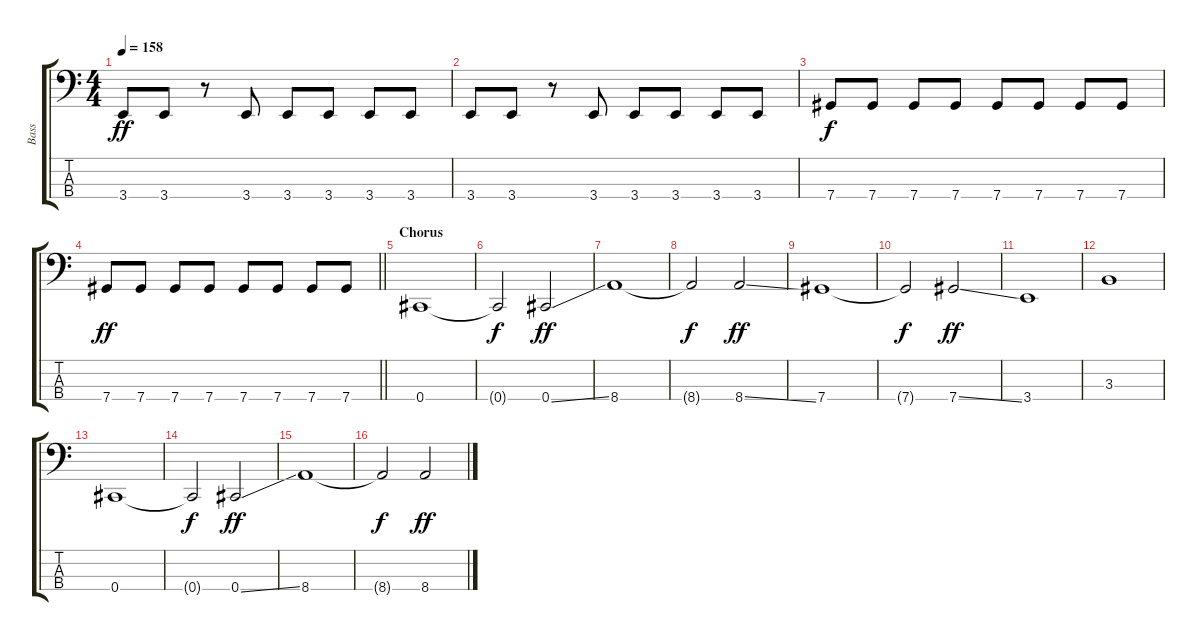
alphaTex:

\track ("Bass" "Bass") {instrument electricbassfinger}
\staff {score tabs}
\tuning (Gb2 Db2 Ab1 Db1) {hide}
\ts (4 4)
\tempo 158
\clef f4
\ks c
3.4.8{dy ff} 3.4.8 r.8 3.4.8 3.4.8 3.4.8 3.4.8 3.4.8 |
3.4.8 3.4.8 r.8 3.4.8 3.4.8 3.4.8 3.4.8 3.4.8 |
7.4.8{dy f} 7.4.8 7.4.8 7.4.8 7.4.8 7.4.8 7.4.8 7.4.8 |
\barLineRight lightlight
7.4.8{dy ff} 7.4.8 7.4.8 7.4.8 7.4.8 7.4.8 7.4.8 7.4.8 |
\section ("" "Chorus")
0.4.1 |
0.4{t}.2{dy f} 0.4{ss}.2{dy ff} |
8.4.1 |
8.4{t}.2{dy f} 8.4{ss}.2{dy ff} |
7.4.1 |
7.4{t}.2{dy f} 7.4{ss}.2{dy ff} |
3.4.1 |
3.3.1 |
0.4.1 |
0.4{t}.2{dy f} 0.4{ss}.2{dy ff} |
8.4.1 |
8.4{t}.2{dy f} 8.4{ss}.2{dy ff}
